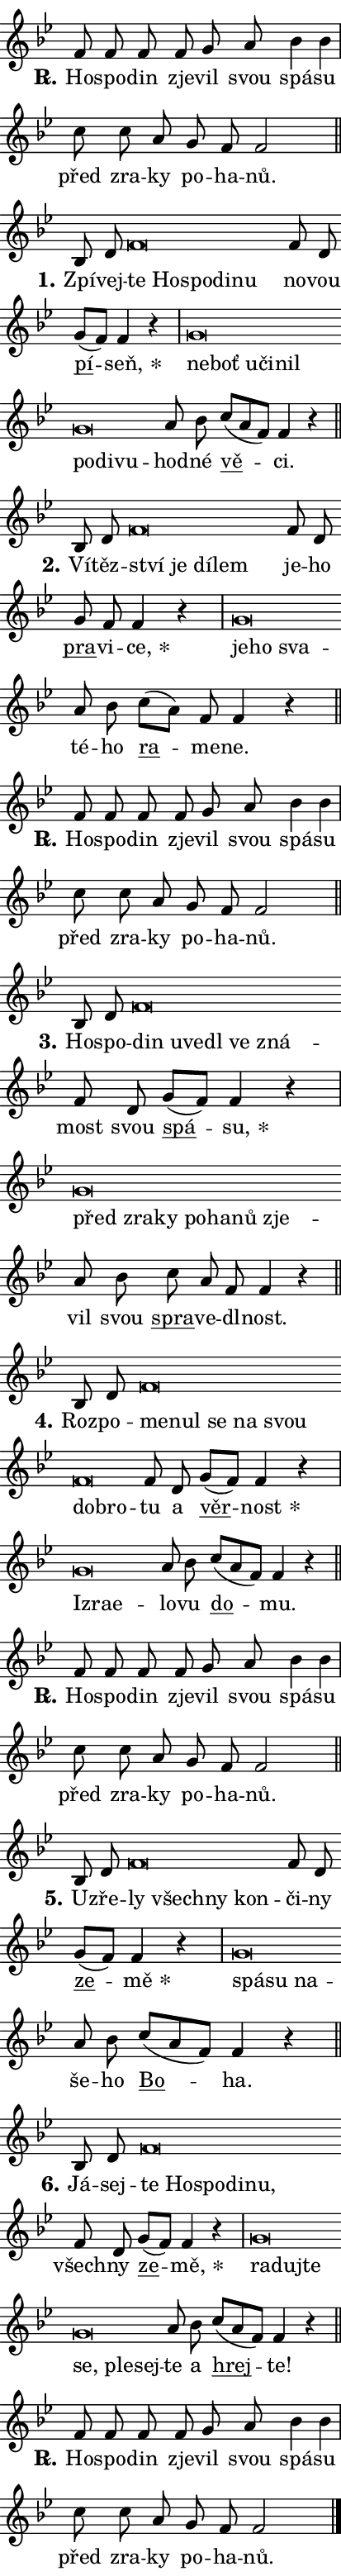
\version "2.22.1"
\header { tagline = "" }
\paper {
  indent = 0\cm
  top-margin = 0\cm
  right-margin = 0\cm
  bottom-margin = 0\cm
  left-margin = 0\cm
  paper-width = 7\cm
  page-breaking = #ly:one-page-breaking
  system-system-spacing.basic-distance = #11
  score-system-spacing.basic-distance = #11.3
  ragged-last = ##f
}


%% Author: Thomas Morley
%% https://lists.gnu.org/archive/html/lilypond-user/2020-05/msg00002.html
#(define (line-position grob)
"Returns position of @var[grob} in current system:
   @code{'start}, if at first time-step
   @code{'end}, if at last time-step
   @code{'middle} otherwise
"
  (let* ((col (ly:item-get-column grob))
         (ln (ly:grob-object col 'left-neighbor))
         (rn (ly:grob-object col 'right-neighbor))
         (col-to-check-left (if (ly:grob? ln) ln col))
         (col-to-check-right (if (ly:grob? rn) rn col))
         (break-dir-left
           (and
             (ly:grob-property col-to-check-left 'non-musical #f)
             (ly:item-break-dir col-to-check-left)))
         (break-dir-right
           (and
             (ly:grob-property col-to-check-right 'non-musical #f)
             (ly:item-break-dir col-to-check-right))))
        (cond ((eqv? 1 break-dir-left) 'start)
              ((eqv? -1 break-dir-right) 'end)
              (else 'middle))))

#(define (tranparent-at-line-position vctor)
  (lambda (grob)
  "Relying on @code{line-position} select the relevant enry from @var{vctor}.
Used to determine transparency,"
    (case (line-position grob)
      ((end) (not (vector-ref vctor 0)))
      ((middle) (not (vector-ref vctor 1)))
      ((start) (not (vector-ref vctor 2))))))

noteHeadBreakVisibility =
#(define-music-function (break-visibility)(vector?)
"Makes @code{NoteHead}s transparent relying on @var{break-visibility}"
#{
  \override NoteHead.transparent =
    #(tranparent-at-line-position break-visibility)
#})

#(define delete-ledgers-for-transparent-note-heads
  (lambda (grob)
    "Reads whether a @code{NoteHead} is transparent.
If so this @code{NoteHead} is removed from @code{'note-heads} from
@var{grob}, which is supposed to be @code{LedgerLineSpanner}.
As a result ledgers are not printed for this @code{NoteHead}"
    (let* ((nhds-array (ly:grob-object grob 'note-heads))
           (nhds-list
             (if (ly:grob-array? nhds-array)
                 (ly:grob-array->list nhds-array)
                 '()))
           ;; Relies on the transparent-property being done before
           ;; Staff.LedgerLineSpanner.after-line-breaking is executed.
           ;; This is fragile ...
           (to-keep
             (remove
               (lambda (nhd)
                 (ly:grob-property nhd 'transparent #f))
               nhds-list)))
      ;; TODO find a better method to iterate over grob-arrays, similiar
      ;; to filter/remove etc for lists
      ;; For now rebuilt from scratch
      (set! (ly:grob-object grob 'note-heads)  '())
      (for-each
        (lambda (nhd)
          (ly:pointer-group-interface::add-grob grob 'note-heads nhd))
        to-keep))))

hideNotes = {
  \noteHeadBreakVisibility #begin-of-line-visible
}
unHideNotes = {
  \noteHeadBreakVisibility #all-visible
}

% work-around for resetting accidentals
% https://lilypond.org/doc/v2.23/Documentation/notation/displaying-rhythms#unmetered-music
cadenzaMeasure = {
  \cadenzaOff
  \partial 1024 s1024
  \cadenzaOn
}

#(define-markup-command (accent layout props text) (markup?)
  "Underline accented syllable"
  (interpret-markup layout props
    #{\markup \override #'(offset . 4.3) \underline { #text }#}))

responsum = \markup \concat {
  "R" \hspace #-1.05 \path #0.1 #'((moveto 0 0.07) (lineto 0.9 0.8)) \hspace #0.05 "."
}

\layout {
    \context {
        \Staff
        \remove "Time_signature_engraver"
        \override LedgerLineSpanner.after-line-breaking = #delete-ledgers-for-transparent-note-heads
    }
    \context {
        \Voice {
            \override NoteHead.output-attributes = #'((class . "notehead"))
            \override Hairpin.height = #0.55
        }
    }
    \context {
        \Lyrics {
            \override StanzaNumber.output-attributes = #'((class . "stanzanumber"))
            \override LyricSpace.minimum-distance = #0.9
            \override LyricText.font-name = #"TeX Gyre Schola"
            \override LyricText.font-size = 1
            \override StanzaNumber.font-name = #"TeX Gyre Schola Bold"
            \override StanzaNumber.font-size = 1
        }
    }
}

% magnetic-lyrics.ily
%
%   written by
%     Jean Abou Samra <jean@abou-samra.fr>
%     Werner Lemberg <wl@gnu.org>
%
%   adapted by
%     Jiri Hon <jiri.hon@gmail.com>
%
% Version 2022-Apr-15

% https://www.mail-archive.com/lilypond-user@gnu.org/msg149350.html

#(define (Left_hyphen_pointer_engraver context)
   "Collect syllable-hyphen-syllable occurrences in lyrics and store
them in properties.  This engraver only looks to the left.  For
example, if the lyrics input is @code{foo -- bar}, it does the
following.

@itemize @bullet
@item
Set the @code{text} property of the @code{LyricHyphen} grob between
@q{foo} and @q{bar} to @code{foo}.

@item
Set the @code{left-hyphen} property of the @code{LyricText} grob with
text @q{foo} to the @code{LyricHyphen} grob between @q{foo} and
@q{bar}.
@end itemize

Use this auxiliary engraver in combination with the
@code{lyric-@/text::@/apply-@/magnetic-@/offset!} hook."
   (let ((hyphen #f)
         (text #f))
     (make-engraver
      (acknowledgers
       ((lyric-syllable-interface engraver grob source-engraver)
        (set! text grob)))
      (end-acknowledgers
       ((lyric-hyphen-interface engraver grob source-engraver)
        ;(when (not (grob::has-interface grob 'lyric-space-interface))
          (set! hyphen grob)));)
      ((stop-translation-timestep engraver)
       (when (and text hyphen)
         (ly:grob-set-object! text 'left-hyphen hyphen))
       (set! text #f)
       (set! hyphen #f)))))

#(define (lyric-text::apply-magnetic-offset! grob)
   "If the space between two syllables is less than the value in
property @code{LyricText@/.details@/.squash-threshold}, move the right
syllable to the left so that it gets concatenated with the left
syllable.

Use this function as a hook for
@code{LyricText@/.after-@/line-@/breaking} if the
@code{Left_@/hyphen_@/pointer_@/engraver} is active."
   (let ((hyphen (ly:grob-object grob 'left-hyphen #f)))
     (when hyphen
       (let ((left-text (ly:spanner-bound hyphen LEFT)))
         (when (grob::has-interface left-text 'lyric-syllable-interface)
           (let* ((common (ly:grob-common-refpoint grob left-text X))
                  (this-x-ext (ly:grob-extent grob common X))
                  (left-x-ext
                   (begin
                     ;; Trigger magnetism for left-text.
                     (ly:grob-property left-text 'after-line-breaking)
                     (ly:grob-extent left-text common X)))
                  ;; `delta` is the gap width between two syllables.
                  (delta (- (interval-start this-x-ext)
                            (interval-end left-x-ext)))
                  (details (ly:grob-property grob 'details))
                  (threshold (assoc-get 'squash-threshold details 0.2)))
             (when (< delta threshold)
               (let* (;; We have to manipulate the input text so that
                      ;; ligatures crossing syllable boundaries are not
                      ;; disabled.  For languages based on the Latin
                      ;; script this is essentially a beautification.
                      ;; However, for non-Western scripts it can be a
                      ;; necessity.
                      (lt (ly:grob-property left-text 'text))
                      (rt (ly:grob-property grob 'text))
                      (is-space (grob::has-interface hyphen 'lyric-space-interface))
                      (space (if is-space " " ""))
                      (space-markup (grob-interpret-markup grob " "))
                      (space-size (interval-length (ly:stencil-extent space-markup X)))
                      (extra-delta (if is-space space-size 0))
                      ;; Append new syllable.
                      (ltrt-space (if (and (string? lt) (string? rt))
                                (string-append lt space rt)
                                (make-concat-markup (list lt space rt))))
                      ;; Right-align `ltrt` to the right side.
                      (ltrt-space-markup (grob-interpret-markup
                               grob
                               (make-translate-markup
                                (cons (interval-length this-x-ext) 0)
                                (make-right-align-markup ltrt-space)))))
                 (begin
                   ;; Don't print `left-text`.
                   (ly:grob-set-property! left-text 'stencil #f)
                   ;; Set text and stencil (which holds all collected
                   ;; syllables so far) and shift it to the left.
                   (ly:grob-set-property! grob 'text ltrt-space)
                   (ly:grob-set-property! grob 'stencil ltrt-space-markup)
                   (ly:grob-translate-axis! grob (- (- delta extra-delta)) X))))))))))


#(define (lyric-hyphen::displace-bounds-first grob)
   ;; Make very sure this callback isn't triggered too early.
   (let ((left (ly:spanner-bound grob LEFT))
         (right (ly:spanner-bound grob RIGHT)))
     (ly:grob-property left 'after-line-breaking)
     (ly:grob-property right 'after-line-breaking)
     (ly:lyric-hyphen::print grob)))

squashThreshold = #0.4

\layout {
  \context {
    \Lyrics
    \consists #Left_hyphen_pointer_engraver
    \override LyricText.after-line-breaking =
      #lyric-text::apply-magnetic-offset!
    \override LyricHyphen.stencil = #lyric-hyphen::displace-bounds-first
    \override LyricText.details.squash-threshold = \squashThreshold
    \override LyricHyphen.minimum-distance = 0
    \override LyricHyphen.minimum-length = \squashThreshold
  }
}

squash = \override LyricText.details.squash-threshold = 9999
unSquash = \override LyricText.details.squash-threshold = \squashThreshold

left = \override LyricText.self-alignment-X = #LEFT
unLeft = \revert LyricText.self-alignment-X

starOffset = #(lambda (grob) 
                (let ((x_offset (ly:self-alignment-interface::aligned-on-x-parent grob)))
                  (if (= x_offset 0) 0 (+ x_offset 1.2))))

star = #(define-music-function (syllable)(string?)
"Append star separator at the end of a syllable"
#{
  \once \override LyricText.X-offset = #starOffset
  \lyricmode { \markup {
    #syllable
    \override #'((font-name . "TeX Gyre Schola Bold")) \hspace #0.2 \lower #0.65 \larger "*"
  } }
#})

starAccent = #(define-music-function (syllable)(string?)
"Append star separator at the end of a syllable and make accent"
#{
  \once \override LyricText.X-offset = #starOffset
  \lyricmode { \markup {
    \accent #syllable
    \override #'((font-name . "TeX Gyre Schola Bold")) \hspace #0.2 \lower #0.65 \larger "*"
  } }
#})

breath = #(define-music-function (syllable)(string?)
"Append breathing indicator at the end of a syllable"
#{
  \lyricmode { \markup { #syllable "+" } }
#})

optionalBreath = #(define-music-function (syllable)(string?)
"Append optional breathing indicator at the end of a syllable"
#{
  \lyricmode { \markup { #syllable "(+)" } }
#})


\score {
    <<
        \new Voice = "melody" { \cadenzaOn \key bes \major \relative { f'8 f f f g a \bar "" bes4 bes \cadenzaMeasure \bar "|" c8 c a \bar "" g f f2 \cadenzaMeasure \bar "||" \break } }
        \new Lyrics \lyricsto "melody" { \lyricmode { \set stanza = \responsum
Ho -- spo -- din zje -- vil svou spá -- su před zra -- ky po -- ha -- nů. } }
    >>
    \layout {}
}

\score {
    <<
        \new Voice = "melody" { \cadenzaOn \key bes \major \relative { bes8 d f\breve*1/16 \hideNotes \breve*1/16 \bar "" \breve*1/16 \bar "" \breve*1/16 \breve*1/16 \bar "" \unHideNotes f8 d \bar "" g[( f)] f4 r \cadenzaMeasure \bar "|" g\breve*1/16 \hideNotes \breve*1/16 \bar "" \breve*1/16 \bar "" \breve*1/16 \bar "" \breve*1/16 \bar "" \breve*1/16 \bar "" \breve*1/16 \breve*1/16 \bar "" \unHideNotes a8 bes \bar "" c[( a f)] f4 r \cadenzaMeasure \bar "||" \break } }
        \new Lyrics \lyricsto "melody" { \lyricmode { \set stanza = "1."
Zpí -- vej -- \left te \squash Ho -- spo -- di -- nu \unLeft \unSquash no -- vou \markup \accent pí -- \star seň, \left ne -- \squash boť u -- či -- nil po -- di -- vu -- \unLeft \unSquash hod -- né \markup \accent vě -- ci. } }
    >>
    \layout {}
}

\score {
    <<
        \new Voice = "melody" { \cadenzaOn \key bes \major \relative { bes8 d f\breve*1/16 \hideNotes \breve*1/16 \bar "" \breve*1/16 \breve*1/16 \bar "" \unHideNotes f8 d \bar "" g f f4 r \cadenzaMeasure \bar "|" g\breve*1/16 \hideNotes \breve*1/16 \breve*1/16 \bar "" \unHideNotes a8 bes \bar "" c[( a)] f f4 r \cadenzaMeasure \bar "||" \break } }
        \new Lyrics \lyricsto "melody" { \lyricmode { \set stanza = "2."
Ví -- těz -- \left ství \squash je dí -- lem \unLeft \unSquash je -- ho \markup \accent pra -- vi -- \star ce, \left je -- \squash ho sva -- \unLeft \unSquash té -- ho \markup \accent ra -- me -- ne. } }
    >>
    \layout {}
}

\score {
    <<
        \new Voice = "melody" { \cadenzaOn \key bes \major \relative { f'8 f f f g a \bar "" bes4 bes \cadenzaMeasure \bar "|" c8 c a \bar "" g f f2 \cadenzaMeasure \bar "||" \break } }
        \new Lyrics \lyricsto "melody" { \lyricmode { \set stanza = \responsum
Ho -- spo -- din zje -- vil svou spá -- su před zra -- ky po -- ha -- nů. } }
    >>
    \layout {}
}

\score {
    <<
        \new Voice = "melody" { \cadenzaOn \key bes \major \relative { bes8 d f\breve*1/16 \hideNotes \breve*1/16 \bar "" \breve*1/16 \bar "" \breve*1/16 \bar "" \breve*1/16 \breve*1/16 \bar "" \unHideNotes f8 d \bar "" g[( f)] f4 r \cadenzaMeasure \bar "|" g\breve*1/16 \hideNotes \breve*1/16 \bar "" \breve*1/16 \bar "" \breve*1/16 \bar "" \breve*1/16 \bar "" \breve*1/16 \breve*1/16 \bar "" \unHideNotes a8 bes \bar "" c a f f4 r \cadenzaMeasure \bar "||" \break } }
        \new Lyrics \lyricsto "melody" { \lyricmode { \set stanza = "3."
Ho -- spo -- \left din \squash u -- ve -- dl ve zná -- \unLeft \unSquash most svou \markup \accent spá -- \star su, \left před \squash zra -- ky po -- ha -- nů zje -- \unLeft \unSquash vil svou \markup \accent spra -- ve -- dl -- nost. } }
    >>
    \layout {}
}

\score {
    <<
        \new Voice = "melody" { \cadenzaOn \key bes \major \relative { bes8 d f\breve*1/16 \hideNotes \breve*1/16 \bar "" \breve*1/16 \bar "" \breve*1/16 \bar "" \breve*1/16 \bar "" \breve*1/16 \breve*1/16 \bar "" \unHideNotes f8 d \bar "" g[( f)] f4 r \cadenzaMeasure \bar "|" g\breve*1/16 \hideNotes \breve*1/16 \breve*1/16 \bar "" \unHideNotes a8 bes \bar "" c[( a f)] f4 r \cadenzaMeasure \bar "||" \break } }
        \new Lyrics \lyricsto "melody" { \lyricmode { \set stanza = "4."
Roz -- po -- \left me -- \squash nul se na svou dob -- ro -- \unLeft \unSquash tu a \markup \accent věr -- \star nost \left Iz -- \squash ra -- e -- \unLeft \unSquash lo -- vu \markup \accent do -- mu. } }
    >>
    \layout {}
}

\score {
    <<
        \new Voice = "melody" { \cadenzaOn \key bes \major \relative { f'8 f f f g a \bar "" bes4 bes \cadenzaMeasure \bar "|" c8 c a \bar "" g f f2 \cadenzaMeasure \bar "||" \break } }
        \new Lyrics \lyricsto "melody" { \lyricmode { \set stanza = \responsum
Ho -- spo -- din zje -- vil svou spá -- su před zra -- ky po -- ha -- nů. } }
    >>
    \layout {}
}

\score {
    <<
        \new Voice = "melody" { \cadenzaOn \key bes \major \relative { bes8 d f\breve*1/16 \hideNotes \breve*1/16 \bar "" \breve*1/16 \breve*1/16 \bar "" \unHideNotes f8 d \bar "" g[( f)] f4 r \cadenzaMeasure \bar "|" g\breve*1/16 \hideNotes \breve*1/16 \breve*1/16 \bar "" \unHideNotes a8 bes \bar "" c[( a f)] f4 r \cadenzaMeasure \bar "||" \break } }
        \new Lyrics \lyricsto "melody" { \lyricmode { \set stanza = "5."
U -- zře -- \left ly \squash všech -- ny kon -- \unLeft \unSquash či -- ny \markup \accent ze -- \star mě \left spá -- \squash su na -- \unLeft \unSquash še -- ho \markup \accent Bo -- ha. } }
    >>
    \layout {}
}

\score {
    <<
        \new Voice = "melody" { \cadenzaOn \key bes \major \relative { bes8 d f\breve*1/16 \hideNotes \breve*1/16 \bar "" \breve*1/16 \bar "" \breve*1/16 \breve*1/16 \bar "" \unHideNotes f8 d \bar "" g[( f)] f4 r \cadenzaMeasure \bar "|" g\breve*1/16 \hideNotes \breve*1/16 \bar "" \breve*1/16 \bar "" \breve*1/16 \bar "" \breve*1/16 \breve*1/16 \bar "" \unHideNotes a8 bes \bar "" c[( a f)] f4 r \cadenzaMeasure \bar "||" \break } }
        \new Lyrics \lyricsto "melody" { \lyricmode { \set stanza = "6."
Já -- sej -- \left te \squash Ho -- spo -- di -- nu, \unLeft \unSquash všech -- ny \markup \accent ze -- \star mě, \left ra -- \squash duj -- te se, ple -- sej -- \unLeft \unSquash te a \markup \accent hrej -- te! } }
    >>
    \layout {}
}

\score {
    <<
        \new Voice = "melody" { \cadenzaOn \key bes \major \relative { f'8 f f f g a \bar "" bes4 bes \cadenzaMeasure \bar "|" c8 c a \bar "" g f f2 \cadenzaMeasure \bar "||" \break } \bar "|." }
        \new Lyrics \lyricsto "melody" { \lyricmode { \set stanza = \responsum
Ho -- spo -- din zje -- vil svou spá -- su před zra -- ky po -- ha -- nů. } }
    >>
    \layout {}
}
